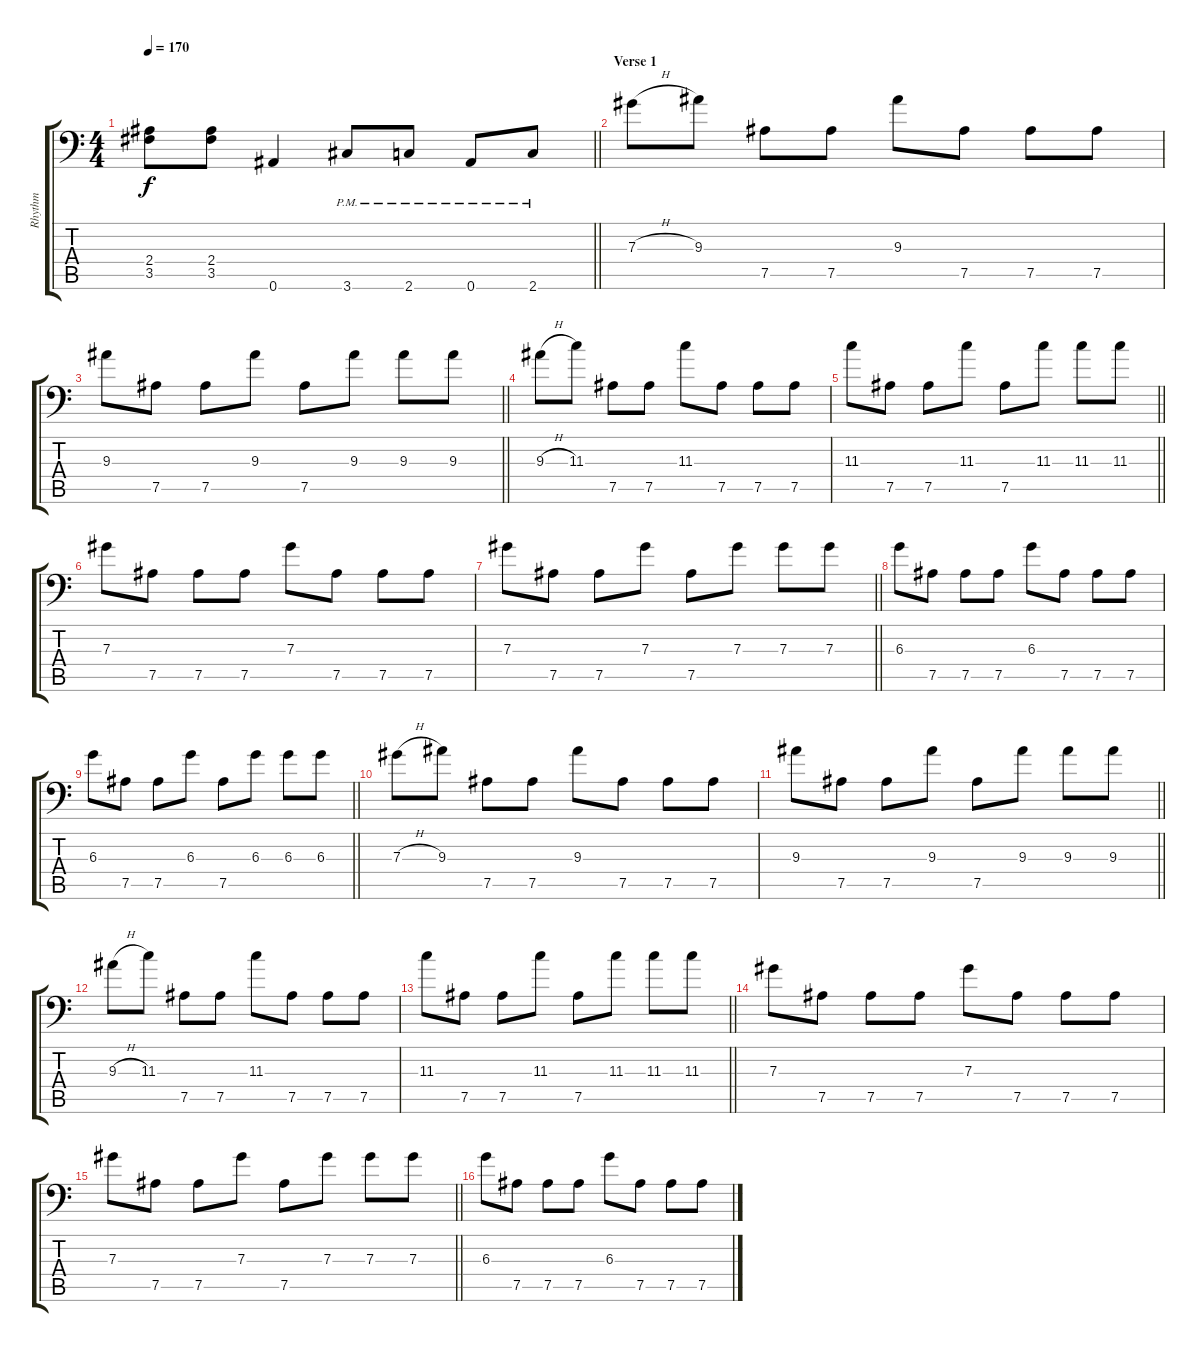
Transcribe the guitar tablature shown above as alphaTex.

\track ("Rhythm" "Rhythm") {instrument distortionguitar}
\staff {score tabs}
\tuning (Bb3 F3 Db3 Ab2 Eb2 Bb1) {hide}
\ts (4 4)
\tempo 170
\clef f4
\barLineRight lightlight
\ks c
(2.4 3.5).8{dy f} (2.4 3.5).8 0.6.4 3.6{pm}.8 2.6{pm}.8 0.6{pm}.8 2.6{pm}.8 |
\section ("" "Verse 1")
7.3{h}.8 9.3.8 7.5.8 7.5.8 9.3.8 7.5.8 7.5.8 7.5.8 |
\barLineRight lightlight
9.3.8 7.5.8 7.5.8 9.3.8 7.5.8 9.3.8 9.3.8 9.3.8 |
9.3{h}.8 11.3.8 7.5.8 7.5.8 11.3.8 7.5.8 7.5.8 7.5.8 |
\barLineRight lightlight
11.3.8 7.5.8 7.5.8 11.3.8 7.5.8 11.3.8 11.3.8 11.3.8 |
7.3.8 7.5.8 7.5.8 7.5.8 7.3.8 7.5.8 7.5.8 7.5.8 |
\barLineRight lightlight
7.3.8 7.5.8 7.5.8 7.3.8 7.5.8 7.3.8 7.3.8 7.3.8 |
6.3.8 7.5.8 7.5.8 7.5.8 6.3.8 7.5.8 7.5.8 7.5.8 |
\barLineRight lightlight
6.3.8 7.5.8 7.5.8 6.3.8 7.5.8 6.3.8 6.3.8 6.3.8 |
7.3{h}.8 9.3.8 7.5.8 7.5.8 9.3.8 7.5.8 7.5.8 7.5.8 |
\barLineRight lightlight
9.3.8 7.5.8 7.5.8 9.3.8 7.5.8 9.3.8 9.3.8 9.3.8 |
9.3{h}.8 11.3.8 7.5.8 7.5.8 11.3.8 7.5.8 7.5.8 7.5.8 |
\barLineRight lightlight
11.3.8 7.5.8 7.5.8 11.3.8 7.5.8 11.3.8 11.3.8 11.3.8 |
7.3.8 7.5.8 7.5.8 7.5.8 7.3.8 7.5.8 7.5.8 7.5.8 |
\barLineRight lightlight
7.3.8 7.5.8 7.5.8 7.3.8 7.5.8 7.3.8 7.3.8 7.3.8 |
6.3.8 7.5.8 7.5.8 7.5.8 6.3.8 7.5.8 7.5.8 7.5.8
